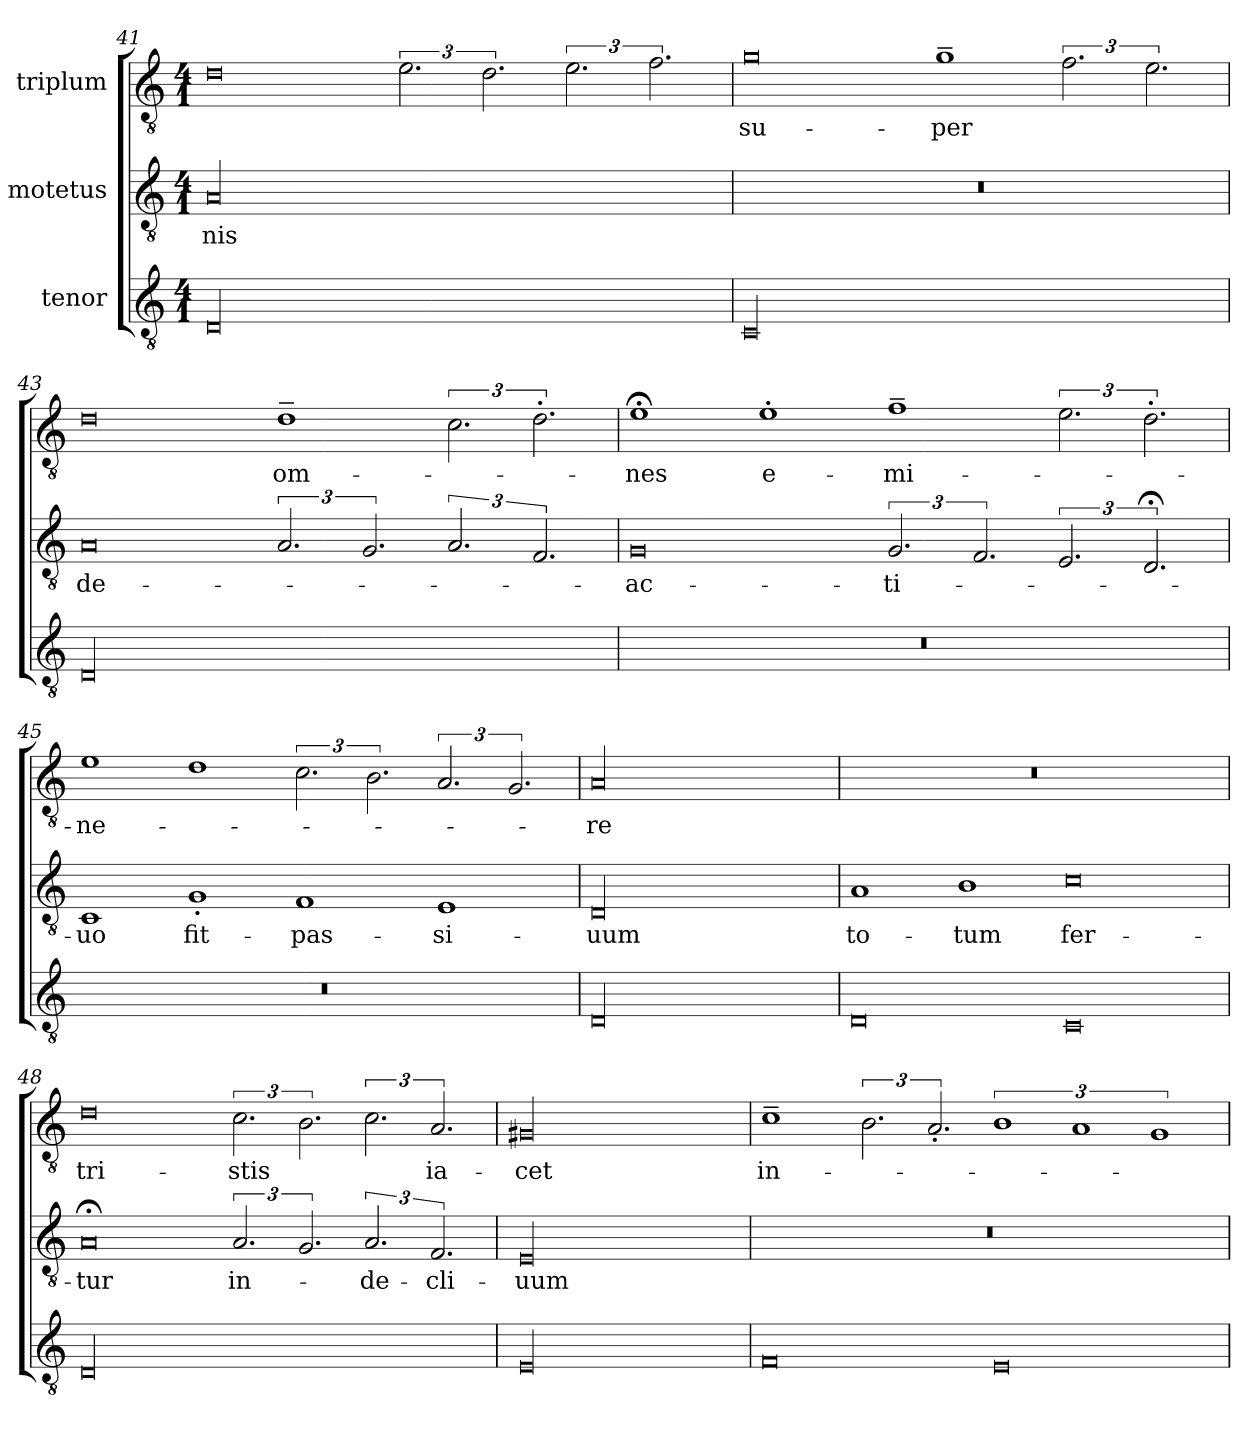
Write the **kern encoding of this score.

**kern	**kern	**text	**kern	**text
*part3	*part2	*part2	*part1	*part1
*staff3	*staff2	*staff2	*staff1	*staff1
*I"tenor	*I"motetus	*	*I"triplum	*
*clefGv2	*clefGv2	*	*clefGv2	*
*k[]	*k[]	*	*k[]	*
*C:	*C:	*	*C:	*
*M4/1	*M4/1	*	*M4/1	*
=41	=41	=41	=41	=41
00D/	00A/	-nis	0d\	.
.	.	.	3.e\	.
.	.	.	3.d\	.
.	.	.	3.e\	.
.	.	.	3.f\	.
=42	=42	=42	=42	=42
00C/	00r	.	0g\	su-
.	.	.	1g~\	-per
.	.	.	3.f\	.
.	.	.	3.e\	.
=43	=43	=43	=43	=43
00D/	0A/	de-	0d\	.
.	3.A/	.	1d~\	om-
.	3.G/	.	.	.
.	3.A/	.	3.c\	.
.	3.F/	.	3.d'\	.
=44	=44	=44	=44	=44
00r	0G/	ac-	1e;<\	-nes
.	.	.	1e'\	e-
.	3.G/	-ti-	1f~\	-mi-
.	3.F/	.	.	.
.	3.E/	.	3.e\	.
.	3.D;</	.	3.d'\	.
=45	=45	=45	=45	=45
00r	1C/	-uo	1e\	-ne-
.	1G'/	fit-	1d\	.
.	1F/	pas-	3.c\	.
.	.	.	3.B\	.
.	1E/	-si-	3.A/	.
.	.	.	3.G/	.
=46	=46	=46	=46	=46
00D/	00D/	-uum	00A/	-re
!!LO:PB:g=z
=47	=47	=47	=47	=47
0D/	1A/	to-	00r	.
.	1B\	-tum	.	.
0C/	0c\	fer-	.	.
=48	=48	=48	=48	=48
00D/	0A;</	-tur	0d\	tri-
.	3.A/	in-	3.c\	-stis
.	3.G/	.	3.B\	.
.	3.A/	de-	3.c\	.
.	3.F/	-cli-	3.A/	ia-
=49	=49	=49	=49	=49
00E/	00E/	-uum	00G#X/	-cet
=50	=50	=50	=50	=50
0F/	00r	.	1c~\	in-
.	.	.	3.B\	.
.	.	.	3.A'/	.
0E/	.	.	3%2B\	.
.	.	.	3%2A/	.
.	.	.	3%2G/	.
=	=	=	=	=
*-	*-	*-	*-	*-
